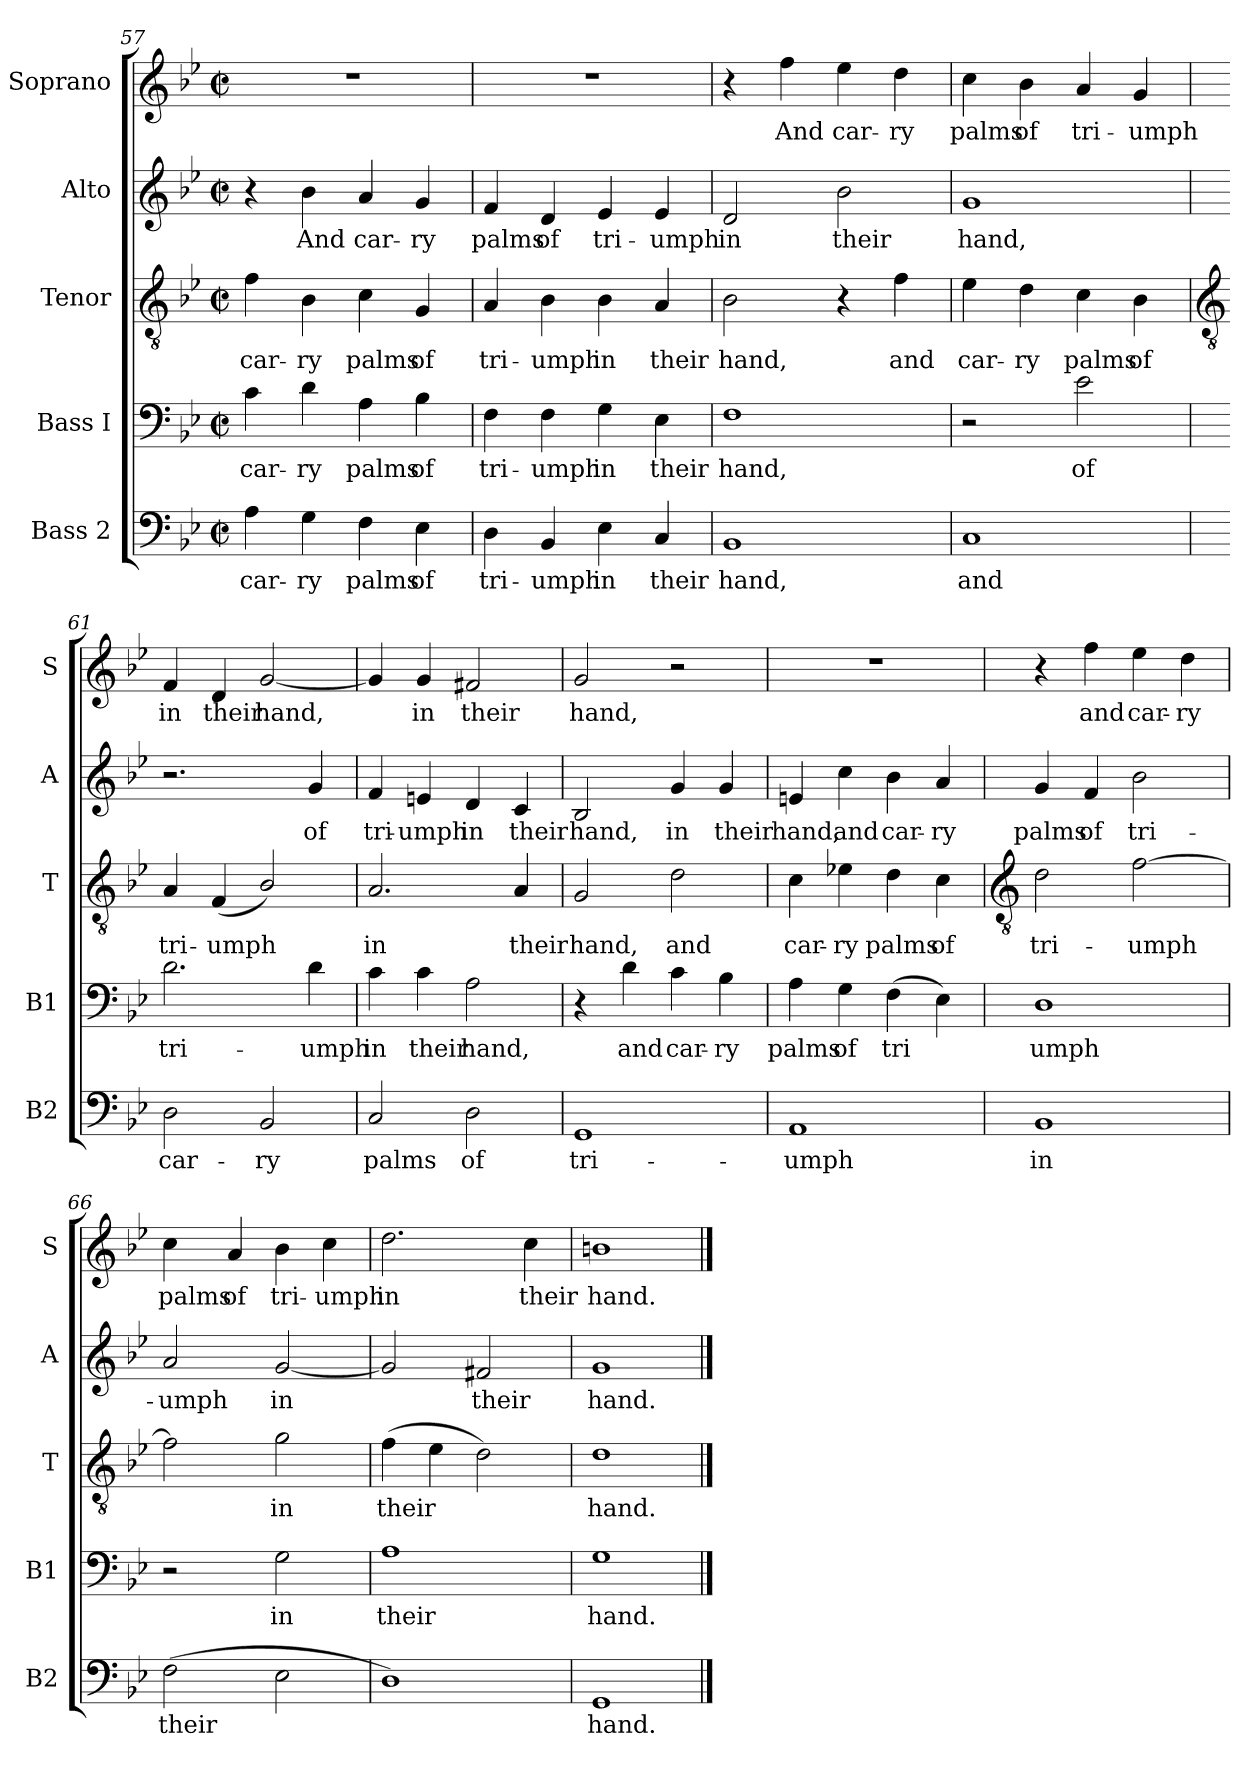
**kern	**text	**kern	**text	**kern	**text	**kern	**text	**kern	**text
*part5	*part5	*part4	*part4	*part3	*part3	*part2	*part2	*part1	*part1
*staff5	*staff5	*staff4	*staff4	*staff3	*staff3	*staff2	*staff2	*staff1	*staff1
*I"Bass 2	*	*I"Bass I	*	*I"Tenor	*	*I"Alto	*	*I"Soprano	*
*I'B2	*	*I'B1	*	*I'T	*	*I'A	*	*I'S	*
*clefF4	*	*clefF4	*	*clefGv2	*	*clefG2	*	*clefG2	*
*k[b-e-]	*	*k[b-e-]	*	*k[b-e-]	*	*k[b-e-]	*	*k[b-e-]	*
*B-:	*	*B-:	*	*B-:	*	*B-:	*	*B-:	*
*M2/2	*	*M2/2	*	*M2/2	*	*M2/2	*	*M2/2	*
*met(c|)	*	*met(c|)	*	*met(c|)	*	*met(c|)	*	*met(c|)	*
=57	=57	=57	=57	=57	=57	=57	=57	=57	=57
!	!LO:LY:b	!	!LO:LY:b	!	!LO:LY:b	!	!	!	!
4A	car-	4c	car-	4f	car-	4r	.	1r	.
!	!LO:LY:b	!	!LO:LY:b	!	!LO:LY:b	!	!LO:LY:b	!	!
4G	-ry	4d	-ry	4B-	-ry	4b-	And	.	.
!	!LO:LY:b	!	!LO:LY:b	!	!LO:LY:b	!	!LO:LY:b	!	!
4F	palms	4A	palms	4c	palms	4a	car-	.	.
!	!LO:LY:b	!	!LO:LY:b	!	!LO:LY:b	!	!LO:LY:b	!	!
4E-	of	4B-	of	4G	of	4g	-ry	.	.
=58	=58	=58	=58	=58	=58	=58	=58	=58	=58
!	!LO:LY:b	!	!LO:LY:b	!	!LO:LY:b	!	!LO:LY:b	!	!
4D	tri-	4F	tri-	4A	tri-	4f	palms	1r	.
!	!LO:LY:b	!	!LO:LY:b	!	!LO:LY:b	!	!LO:LY:b	!	!
4BB-	-umph	4F	-umph	4B-	-umph	4d	of	.	.
!	!LO:LY:b	!	!LO:LY:b	!	!LO:LY:b	!	!LO:LY:b	!	!
4E-	in	4G	in	4B-	in	4e-	tri-	.	.
!	!LO:LY:b	!	!LO:LY:b	!	!LO:LY:b	!	!LO:LY:b	!	!
4C	their	4E-	their	4A	their	4e-	-umph	.	.
=59	=59	=59	=59	=59	=59	=59	=59	=59	=59
!	!LO:LY:b	!	!LO:LY:b	!	!LO:LY:b	!	!LO:LY:b	!	!
1BB-	hand,	1F	hand,	2B-	hand,	2d	in	4r	.
!	!	!	!	!	!	!	!	!	!LO:LY:b
.	.	.	.	.	.	.	.	4ff	And
!	!	!	!	!	!	!	!LO:LY:b	!	!LO:LY:b
.	.	.	.	4r	.	2b-	their	4ee-	car-
!	!	!	!	!	!LO:LY:b	!	!	!	!LO:LY:b
.	.	.	.	4f	and	.	.	4dd	-ry
=60	=60	=60	=60	=60	=60	=60	=60	=60	=60
!	!LO:LY:b	!	!	!	!LO:LY:b	!	!LO:LY:b	!	!LO:LY:b
1C	and	2r	.	4e-	car-	1g	hand,	4cc	palms
!	!	!	!	!	!LO:LY:b	!	!	!	!LO:LY:b
.	.	.	.	4d	-ry	.	.	4b-	of
!	!	!	!LO:LY:b	!	!LO:LY:b	!	!	!	!LO:LY:b
.	.	2e-	of	4c	palms	.	.	4a	tri-
!	!	!	!	!	!LO:LY:b	!	!	!	!LO:LY:b
.	.	.	.	4B-	of	.	.	4g	-umph
!!LO:LB:g=z
=61	=61	=61	=61	=61	=61	=61	=61	=61	=61
*	*	*	*	*clefGv2	*	*	*	*	*
!	!LO:LY:b	!	!LO:LY:b	!	!LO:LY:b	!	!	!	!LO:LY:b
2D	car-	2.d	tri-	4A	tri-	2.r	.	4f	in
!	!	!	!	!	!LO:LY:b	!	!	!	!LO:LY:b
.	.	.	.	(<4F	-umph	.	.	4d	their
!	!LO:LY:b	!	!	!	!	!	!	!	!LO:LY:b
2BB-	-ry	.	.	2B-/)	.	.	.	[2g	hand,
!	!	!	!LO:LY:b	!	!	!	!LO:LY:b	!	!
.	.	4d	-umph	.	.	4g	of	.	.
=62	=62	=62	=62	=62	=62	=62	=62	=62	=62
!	!LO:LY:b	!	!LO:LY:b	!	!LO:LY:b	!	!LO:LY:b	!	!
2C	palms	4c	in	2.A	in	4f	tri-	4g]	.
!	!	!	!LO:LY:b	!	!	!	!LO:LY:b	!	!LO:LY:b
.	.	4c	their	.	.	4en	-umph	4g	in
!	!LO:LY:b	!	!LO:LY:b	!	!	!	!LO:LY:b	!	!LO:LY:b
2D	of	2A	hand,	.	.	4d	in	2f#X	their
!	!	!	!	!	!LO:LY:b	!	!LO:LY:b	!	!
.	.	.	.	4A	their	4c	their	.	.
=63	=63	=63	=63	=63	=63	=63	=63	=63	=63
!	!LO:LY:b	!	!	!	!LO:LY:b	!	!LO:LY:b	!	!LO:LY:b
1GG	tri-	4r	.	2G	hand,	2B-	hand,	2g	hand,
!	!	!	!LO:LY:b	!	!	!	!	!	!
.	.	4d	and	.	.	.	.	.	.
!	!	!	!LO:LY:b	!	!LO:LY:b	!	!LO:LY:b	!	!
.	.	4c	car-	2d	and	4g	in	2r	.
!	!	!	!LO:LY:b	!	!	!	!LO:LY:b	!	!
.	.	4B-	-ry	.	.	4g	their	.	.
=64	=64	=64	=64	=64	=64	=64	=64	=64	=64
!	!LO:LY:b	!	!LO:LY:b	!	!LO:LY:b	!	!LO:LY:b	!	!
1AA	-umph	4A	palms	4c	car-	4en	hand,	1r	.
!	!	!	!LO:LY:b	!	!LO:LY:b	!	!LO:LY:b	!	!
.	.	4G	of	4e-X	-ry	4cc	and	.	.
!	!	!	!LO:LY:b	!	!LO:LY:b	!	!LO:LY:b	!	!
.	.	(>4F	tri	4d	palms	4b-	car-	.	.
!	!	!	!	!	!LO:LY:b	!	!LO:LY:b	!	!
.	.	4E-)	.	4c	of	4a	-ry	.	.
!!LO:LB:g=z
=65	=65	=65	=65	=65	=65	=65	=65	=65	=65
*	*	*	*	*clefGv2	*	*	*	*	*
!	!LO:LY:b	!	!LO:LY:b	!	!LO:LY:b	!	!LO:LY:b	!	!
1BB-	in	1D	umph	2d	tri-	4g	palms	4r	.
!	!	!	!	!	!	!	!LO:LY:b	!	!LO:LY:b
.	.	.	.	.	.	4f	of	4ff	and
!	!	!	!	!	!LO:LY:b	!	!LO:LY:b	!	!LO:LY:b
.	.	.	.	[2f	-umph	2b-	tri-	4ee-	car-
!	!	!	!	!	!	!	!	!	!LO:LY:b
.	.	.	.	.	.	.	.	4dd	-ry
=66	=66	=66	=66	=66	=66	=66	=66	=66	=66
!	!LO:LY:b	!	!	!	!	!	!LO:LY:b	!	!LO:LY:b
(>2F	their	2r	.	2f]	.	2a	-umph	4cc	palms
!	!	!	!	!	!	!	!	!	!LO:LY:b
.	.	.	.	.	.	.	.	4a	of
!	!	!	!LO:LY:b	!	!LO:LY:b	!	!LO:LY:b	!	!LO:LY:b
2E-	.	2G	in	2g	in	[2g	in	4b-	tri-
!	!	!	!	!	!	!	!	!	!LO:LY:b
.	.	.	.	.	.	.	.	4cc	-umph
=67	=67	=67	=67	=67	=67	=67	=67	=67	=67
!	!	!	!LO:LY:b	!	!LO:LY:b	!	!	!	!LO:LY:b
1D)	.	1A	their	(>4f	their	2g]	.	2.dd	in
.	.	.	.	4e-	.	.	.	.	.
!	!	!	!	!	!	!	!LO:LY:b	!	!
.	.	.	.	2d)	.	2f#X	their	.	.
!	!	!	!	!	!	!	!	!	!LO:LY:b
.	.	.	.	.	.	.	.	4cc	their
=68	=68	=68	=68	=68	=68	=68	=68	=68	=68
!	!LO:LY:b	!	!LO:LY:b	!	!LO:LY:b	!	!LO:LY:b	!	!LO:LY:b
1GG	hand.	1G	hand.	1d	hand.	1g	hand.	1bn	hand.
==	==	==	==	==	==	==	==	==	==
*-	*-	*-	*-	*-	*-	*-	*-	*-	*-
